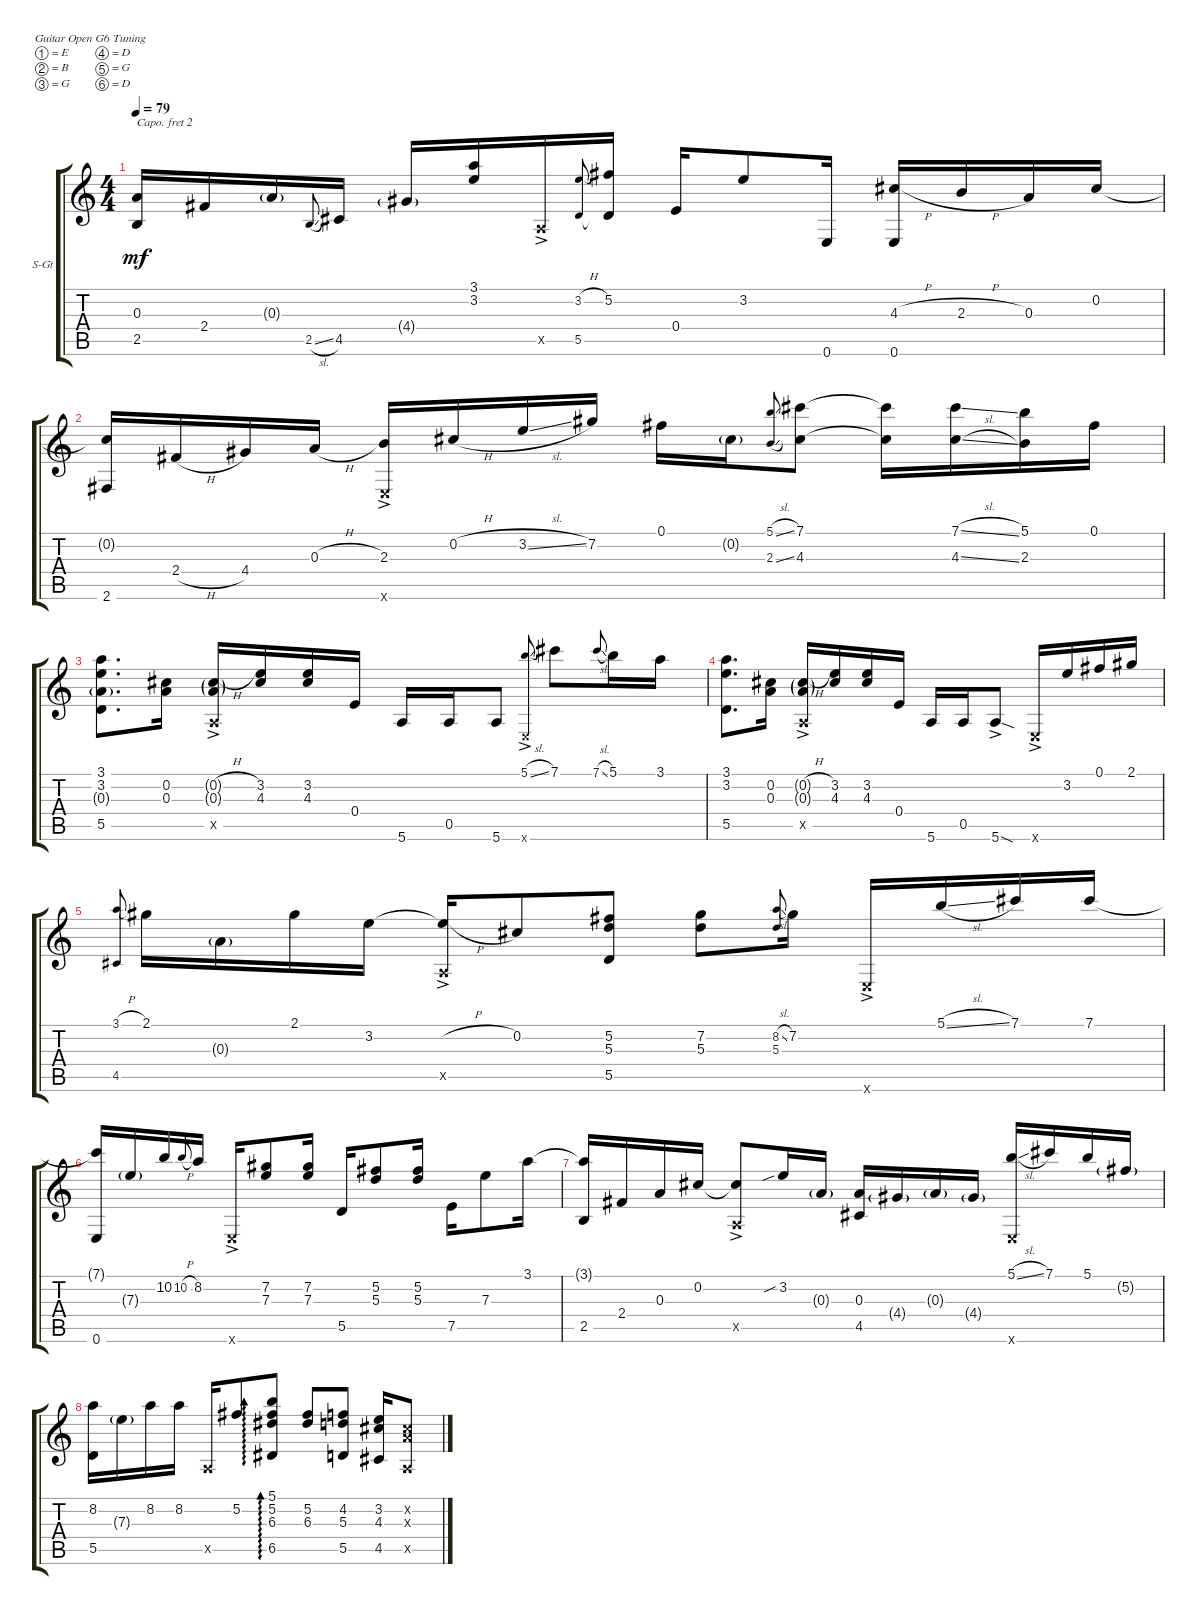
\defaultSystemsLayout 4
\bracketExtendMode groupsimilarinstruments
\firstSystemTrackNameOrientation horizontal
\otherSystemsTrackNameOrientation horizontal
\track ("Steel Guitar" "S-Gt") {instrument acousticguitarsteel}
\staff {score tabs}
\capo 2
\tuning (E4 B3 G3 D3 G2 D2)
\ts (4 4)
\tempo 79
\clef g2
\ks c
(2.5 0.3).16{dy mf} 2.4.16 0.3{g}.16 2.5{sl}.8{gr onbeat} 4.5.16 4.4{g}.16 (3.1 3.2).16 0.5{ac x}.16 (5.5 3.2{h}).8{gr onbeat} (5.2 5.5{t}).16 0.4.16 3.2.8 0.6.16 (0.6 4.3{h}).16 2.3{h}.16 0.3.16 0.2.16 |
(0.2{t} 2.6).16 2.4{h}.16 4.4.16 0.3{h}.16 (2.3 0.6{ac x}).16 0.2{h}.16 3.2{sl}.16 7.2.16 0.1.16 0.2{g}.16 (5.1{sl} 2.3{sl}).8{gr onbeat} (7.1 4.3).8 (7.1{t} 4.3{t}).16 (7.1{sl} 4.3{sl}).16 (5.1 2.3).16 0.1.16 |
(3.1 3.2 0.3{g} 5.5).8{d} (0.2 0.3).16 (0.2{h g} 0.3{g} 0.5{ac x}).16 (3.2 4.3).16 (3.2 4.3).16 0.4.16 5.6.16 0.5.16 5.6.8 (5.1{sl} 0.6{ac x}).8{gr onbeat} 7.1.8 7.1{sl}.8{gr onbeat} 5.1.16 3.1.16 |
(3.1 3.2 5.5).8{d} (0.2 0.3).16 (0.2{h g} 0.3{g} 0.5{ac x}).16 (3.2 4.3).16 (3.2 4.3).16 0.4.16 5.6.16 0.5.16 5.6{sod ac}.8 0.6{ac x}.16 3.2.16 0.1.16 2.1.16 |
(4.5 3.1{h}).8{gr onbeat} 2.1.16 0.3{g}.16 2.1.16 3.2.16 (0.5{ac x} 3.2{h t}).16 0.2.8 (5.2 5.3 5.5).8 (7.2 5.3).8 (8.2{sl} 5.3).8{gr onbeat} 7.2.16 0.6{ac x}.16 5.1{sl}.16 7.1.16 7.1.16 |
(7.1{t} 0.6).16 7.3{g}.16 10.2.16 10.2{h}.8{gr onbeat} 8.2.16 0.6{ac x}.16 (7.2 7.3).8 (7.2 7.3).16 5.5.16 (5.2 5.3).8 (5.2 5.3).16 7.5.16 7.3.8 3.1.16 |
(3.1{t} 2.5).16 2.4.16 0.3.16 0.2.16 (0.5{ac x} 0.2{t}).8 3.2{sib}.16 0.3{g}.16 (0.3 4.5).16 4.4{g}.16 0.3{g}.16 4.4{g}.16 (0.6{x} 5.1{sl}).16 7.1.16 5.1.16 5.2{g}.16 |
(8.2 5.5).16 7.3{g}.16 8.2.16 8.2.16 0.5{x}.16 5.2.8 (5.1 5.2 6.3 6.5).8{ad 0} (5.2 6.3).8 (4.2 5.3 5.5).8 (3.2 4.3 4.5).16 (0.5{x} 0.3{x} 0.2{x}).8
